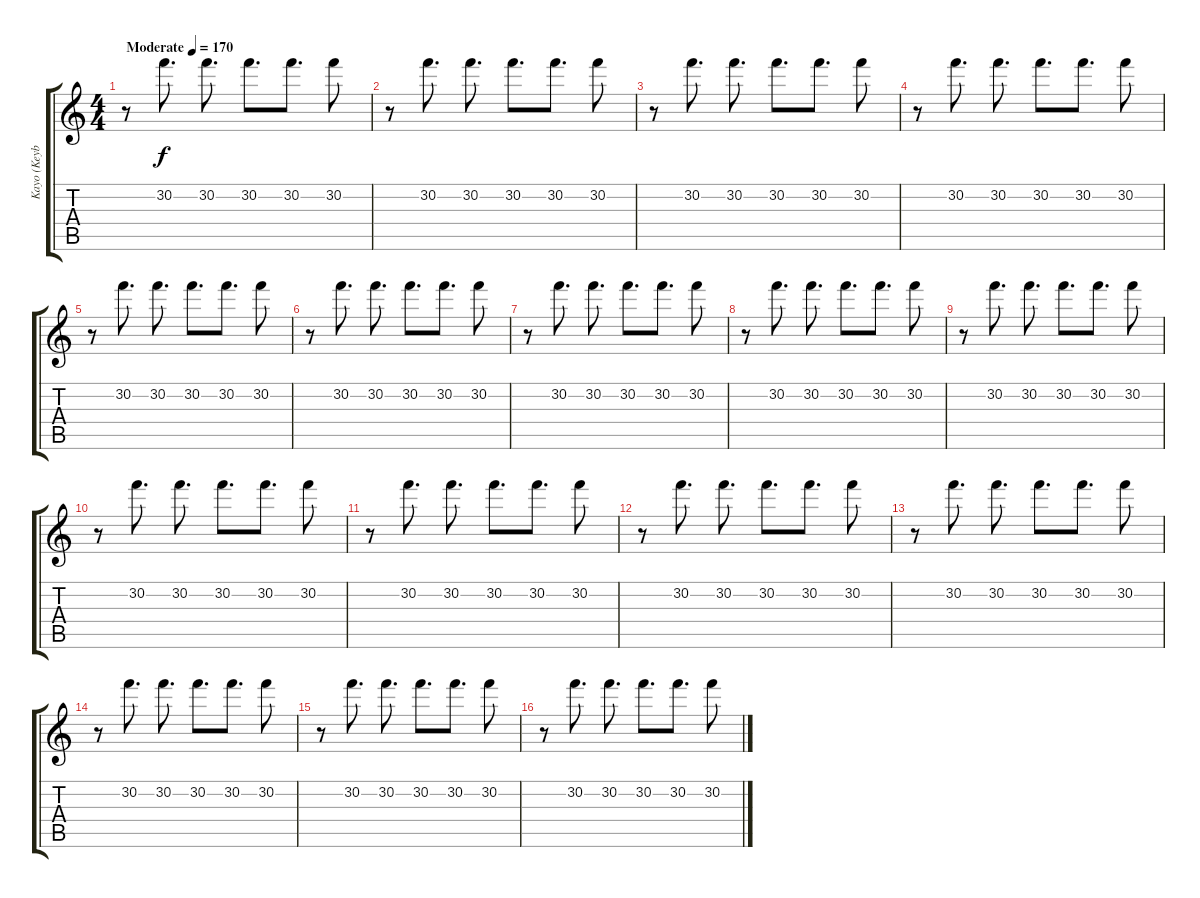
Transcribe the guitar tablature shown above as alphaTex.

\track ("Kayo (Keyboard)" "Kayo (Keyb") {instrument woodblock}
\staff {score tabs}
\tuning (E4 B3 G3 D3 A2 E2) {hide}
\ts (4 4)
\tempo (170 "Moderate")
\clef g2
\ks c
r.8{dy f instrument woodblock} 30.2.8{d} 30.2.8{d} 30.2.8{d} 30.2.8{d} 30.2.8 |
r.8 30.2.8{d} 30.2.8{d} 30.2.8{d} 30.2.8{d} 30.2.8 |
r.8 30.2.8{d} 30.2.8{d} 30.2.8{d} 30.2.8{d} 30.2.8 |
r.8 30.2.8{d} 30.2.8{d} 30.2.8{d} 30.2.8{d} 30.2.8 |
r.8 30.2.8{d} 30.2.8{d} 30.2.8{d} 30.2.8{d} 30.2.8 |
r.8 30.2.8{d} 30.2.8{d} 30.2.8{d} 30.2.8{d} 30.2.8 |
r.8 30.2.8{d} 30.2.8{d} 30.2.8{d} 30.2.8{d} 30.2.8 |
r.8 30.2.8{d} 30.2.8{d} 30.2.8{d} 30.2.8{d} 30.2.8 |
r.8 30.2.8{d} 30.2.8{d} 30.2.8{d} 30.2.8{d} 30.2.8 |
r.8 30.2.8{d} 30.2.8{d} 30.2.8{d} 30.2.8{d} 30.2.8 |
r.8 30.2.8{d} 30.2.8{d} 30.2.8{d} 30.2.8{d} 30.2.8 |
r.8 30.2.8{d} 30.2.8{d} 30.2.8{d} 30.2.8{d} 30.2.8 |
r.8 30.2.8{d} 30.2.8{d} 30.2.8{d} 30.2.8{d} 30.2.8 |
r.8 30.2.8{d} 30.2.8{d} 30.2.8{d} 30.2.8{d} 30.2.8 |
r.8 30.2.8{d} 30.2.8{d} 30.2.8{d} 30.2.8{d} 30.2.8 |
r.8 30.2.8{d} 30.2.8{d} 30.2.8{d} 30.2.8{d} 30.2.8
